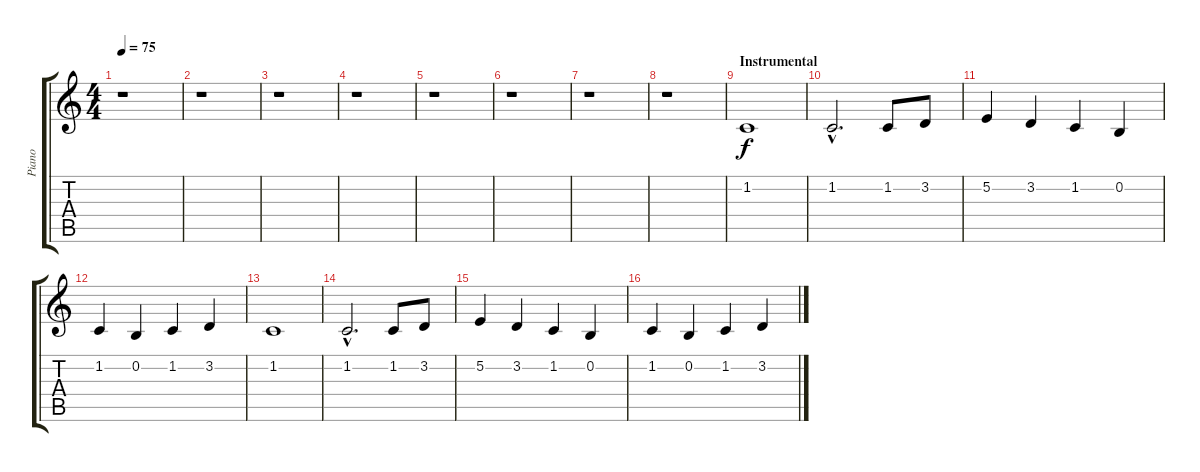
\track ("Piano" "Piano") {instrument acousticgrandpiano}
\staff {score tabs}
\tuning (E4 B3 G3 D3 A2 E2) {hide}
\ts (4 4)
\tempo 75
\clef g2
\ks c
r.1{dy f} |
r.1 |
r.1 |
r.1 |
r.1 |
r.1 |
r.1 |
r.1 |
\section ("" "Instrumental")
1.2.1 |
1.2{hac}.2{d} 1.2.8 3.2.8 |
5.2.4 3.2.4 1.2.4 0.2.4 |
1.2.4 0.2.4 1.2.4 3.2.4 |
1.2.1 |
1.2{hac}.2{d} 1.2.8 3.2.8 |
5.2.4 3.2.4 1.2.4 0.2.4 |
1.2.4 0.2.4 1.2.4 3.2.4
